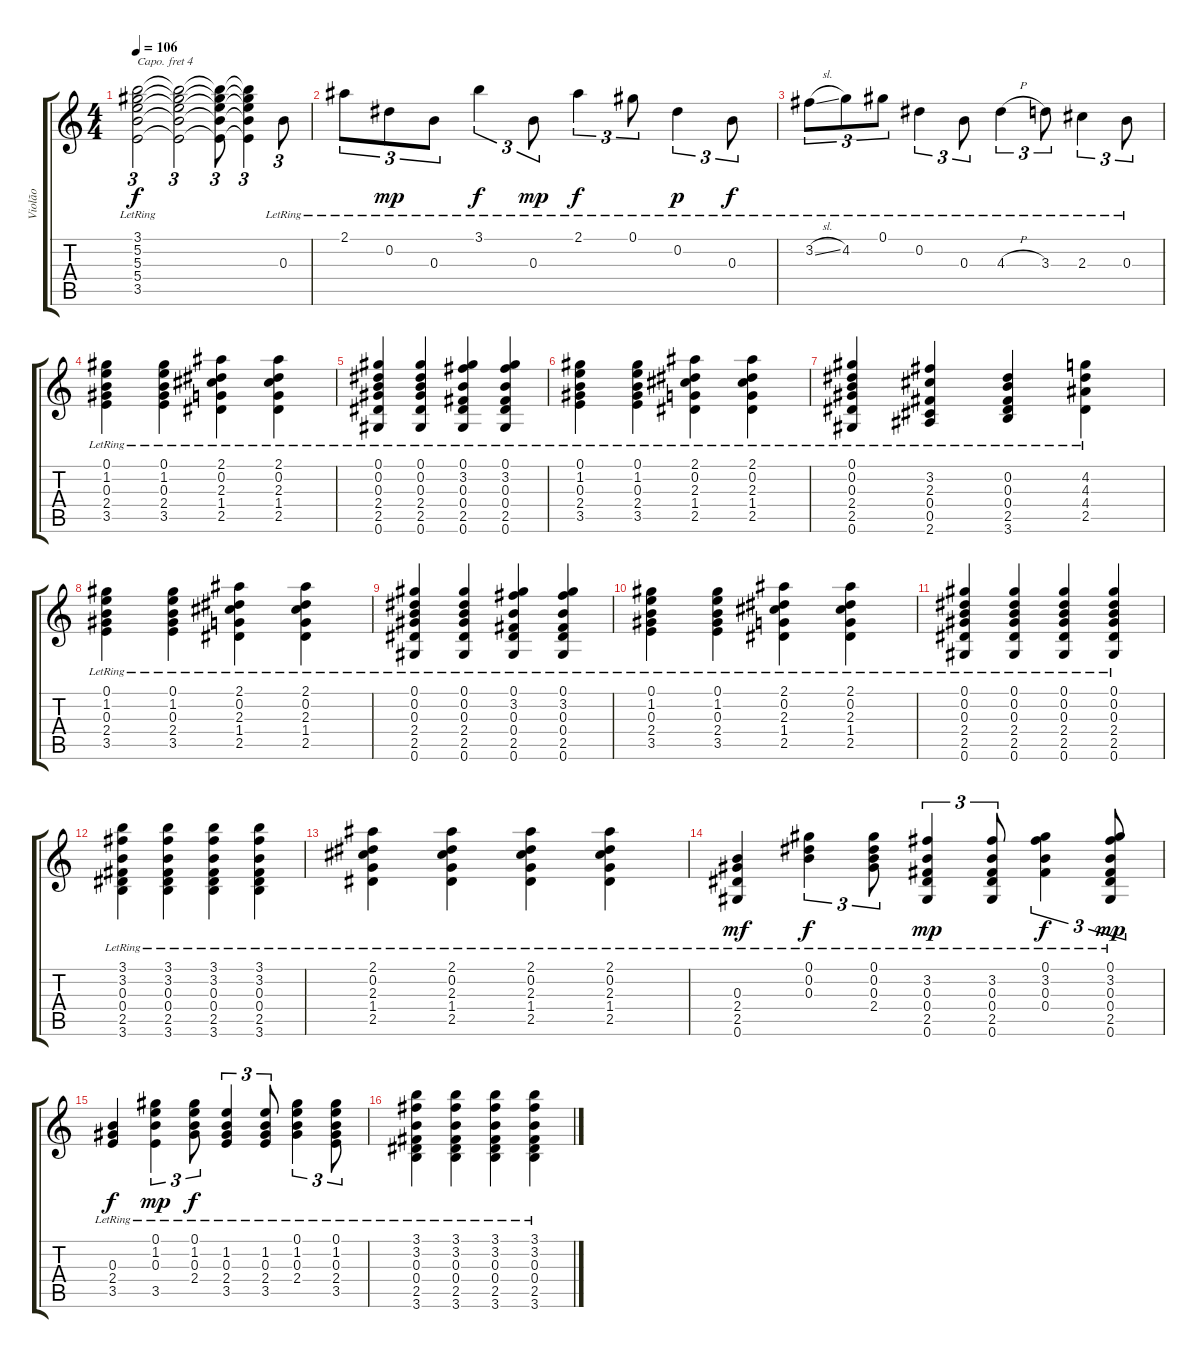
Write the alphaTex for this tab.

\track ("Violão" "Violão") {instrument acousticguitarsteel}
\staff {score tabs}
\capo 4
\tuning (E4 B3 G3 D3 A2 E2) {hide}
\ts (4 4)
\tempo 106
\clef g2
\ks c
(3.1{lr} 5.2{lr} 5.3{lr} 5.4{lr} 3.5{lr}).2{tu (3 2) dy f} (3.1{t} 5.2{t} 5.3{t} 5.4{t} 3.5{t}).2{tu (3 2)} (3.1{t} 5.2{t} 5.3{t} 5.4{t} 3.5{t}).8{tu (3 2)} (3.1{t} 5.2{t} 5.3{t} 5.4{t} 3.5{t}).4{tu (3 2)} 0.3{lr}.8{tu (3 2)} |
2.1{lr}.8{tu (3 2)} 0.2{lr}.8{tu (3 2) dy mp} 0.3{lr}.8{tu (3 2)} 3.1{lr}.4{tu (3 2) dy f} 0.3{lr}.8{tu (3 2) dy mp} 2.1{lr}.4{tu (3 2) dy f} 0.1{lr}.8{tu (3 2)} 0.2{lr}.4{tu (3 2) dy p} 0.3{lr}.8{tu (3 2) dy f} |
3.2{sl lr}.8{tu (3 2)} 4.2{lr}.8{tu (3 2)} 0.1{lr}.8{tu (3 2)} 0.2{lr}.4{tu (3 2)} 0.3{lr}.8{tu (3 2)} 4.3{h lr}.4{tu (3 2)} 3.3{lr}.8{tu (3 2)} 2.3{lr}.4{tu (3 2)} 0.3{lr}.8{tu (3 2)} |
(0.1{lr} 1.2{lr} 0.3{lr} 2.4{lr} 3.5{lr}).4 (0.1{lr} 1.2{lr} 0.3{lr} 2.4{lr} 3.5{lr}).4 (2.1{lr} 0.2{lr} 2.3{lr} 1.4{lr} 2.5{lr}).4 (2.1{lr} 0.2{lr} 2.3{lr} 1.4{lr} 2.5{lr}).4 |
(0.1{lr} 0.2{lr} 0.3{lr} 2.4{lr} 2.5{lr} 0.6{lr}).4 (0.1{lr} 0.2{lr} 0.3{lr} 2.4{lr} 2.5{lr} 0.6{lr}).4 (0.1{lr} 3.2{lr} 0.3{lr} 0.4{lr} 2.5{lr} 0.6{lr}).4 (0.1{lr} 3.2{lr} 0.3{lr} 0.4{lr} 2.5{lr} 0.6{lr}).4 |
(0.1{lr} 1.2{lr} 0.3{lr} 2.4{lr} 3.5{lr}).4 (0.1{lr} 1.2{lr} 0.3{lr} 2.4{lr} 3.5{lr}).4 (2.1{lr} 0.2{lr} 2.3{lr} 1.4{lr} 2.5{lr}).4 (2.1{lr} 0.2{lr} 2.3{lr} 1.4{lr} 2.5{lr}).4 |
(0.1{lr} 0.2{lr} 0.3{lr} 2.4{lr} 2.5{lr} 0.6{lr}).4 (3.2{lr} 2.3{lr} 0.4{lr} 0.5{lr} 2.6{lr}).4 (0.2{lr} 0.3{lr} 0.4{lr} 2.5{lr} 3.6{lr}).4 (4.2{lr} 4.3{lr} 4.4{lr} 2.5{lr}).4 |
(0.1{lr} 1.2{lr} 0.3{lr} 2.4{lr} 3.5{lr}).4 (0.1{lr} 1.2{lr} 0.3{lr} 2.4{lr} 3.5{lr}).4 (2.1{lr} 0.2{lr} 2.3{lr} 1.4{lr} 2.5{lr}).4 (2.1{lr} 0.2{lr} 2.3{lr} 1.4{lr} 2.5{lr}).4 |
(0.1{lr} 0.2{lr} 0.3{lr} 2.4{lr} 2.5{lr} 0.6{lr}).4 (0.1{lr} 0.2{lr} 0.3{lr} 2.4{lr} 2.5{lr} 0.6{lr}).4 (0.1{lr} 3.2{lr} 0.3{lr} 0.4{lr} 2.5{lr} 0.6{lr}).4 (0.1{lr} 3.2{lr} 0.3{lr} 0.4{lr} 2.5{lr} 0.6{lr}).4 |
(0.1{lr} 1.2{lr} 0.3{lr} 2.4{lr} 3.5{lr}).4 (0.1{lr} 1.2{lr} 0.3{lr} 2.4{lr} 3.5{lr}).4 (2.1{lr} 0.2{lr} 2.3{lr} 1.4{lr} 2.5{lr}).4 (2.1{lr} 0.2{lr} 2.3{lr} 1.4{lr} 2.5{lr}).4 |
(0.1{lr} 0.2{lr} 0.3{lr} 2.4{lr} 2.5{lr} 0.6{lr}).4 (0.1{lr} 0.2{lr} 0.3{lr} 2.4{lr} 2.5{lr} 0.6{lr}).4 (0.1{lr} 0.2{lr} 0.3{lr} 2.4{lr} 2.5{lr} 0.6{lr}).4 (0.1{lr} 0.2{lr} 0.3{lr} 2.4{lr} 2.5{lr} 0.6{lr}).4 |
(3.1{lr} 3.2{lr} 0.3{lr} 0.4{lr} 2.5{lr} 3.6{lr}).4 (3.1{lr} 3.2{lr} 0.3{lr} 0.4{lr} 2.5{lr} 3.6{lr}).4 (3.1{lr} 3.2{lr} 0.3{lr} 0.4{lr} 2.5{lr} 3.6{lr}).4 (3.1{lr} 3.2{lr} 0.3{lr} 0.4{lr} 2.5{lr} 3.6{lr}).4 |
(2.1{lr} 0.2{lr} 2.3{lr} 1.4{lr} 2.5{lr}).4 (2.1{lr} 0.2{lr} 2.3{lr} 1.4{lr} 2.5{lr}).4 (2.1{lr} 0.2{lr} 2.3{lr} 1.4{lr} 2.5{lr}).4 (2.1{lr} 0.2{lr} 2.3{lr} 1.4{lr} 2.5{lr}).4 |
(0.3{lr} 2.4{lr} 2.5{lr} 0.6{lr}).4{dy mf} (0.1{lr} 0.2{lr} 0.3{lr}).4{tu (3 2) dy f} (0.1{lr} 0.2{lr} 0.3{lr} 2.4{lr}).8{tu (3 2)} (3.2{lr} 0.3{lr} 0.4{lr} 2.5{lr} 0.6{lr}).4{tu (3 2) dy mp} (3.2{lr} 0.3{lr} 0.4{lr} 2.5{lr} 0.6{lr}).8{tu (3 2)} (0.1{lr} 3.2{lr} 0.3{lr} 0.4{lr}).4{tu (3 2) dy f} (0.1{lr} 3.2{lr} 0.3{lr} 0.4{lr} 2.5{lr} 0.6{lr}).8{tu (3 2) dy mp} |
(0.3{lr} 2.4{lr} 3.5{lr}).4{dy f} (0.1{lr} 1.2{lr} 0.3{lr} 3.5{lr}).4{tu (3 2) dy mp} (0.1{lr} 1.2{lr} 0.3{lr} 2.4{lr}).8{tu (3 2) dy f} (1.2{lr} 0.3{lr} 2.4{lr} 3.5{lr}).4{tu (3 2)} (1.2{lr} 0.3{lr} 2.4{lr} 3.5{lr}).8{tu (3 2)} (0.1{lr} 1.2{lr} 0.3{lr} 2.4{lr}).4{tu (3 2)} (0.1{lr} 1.2{lr} 0.3{lr} 2.4{lr} 3.5{lr}).8{tu (3 2)} |
(3.1{lr} 3.2{lr} 0.3{lr} 0.4{lr} 2.5{lr} 3.6{lr}).4 (3.1{lr} 3.2{lr} 0.3{lr} 0.4{lr} 2.5{lr} 3.6{lr}).4 (3.1{lr} 3.2{lr} 0.3{lr} 0.4{lr} 2.5{lr} 3.6{lr}).4 (3.1{lr} 3.2{lr} 0.3{lr} 0.4{lr} 2.5{lr} 3.6{lr}).4
